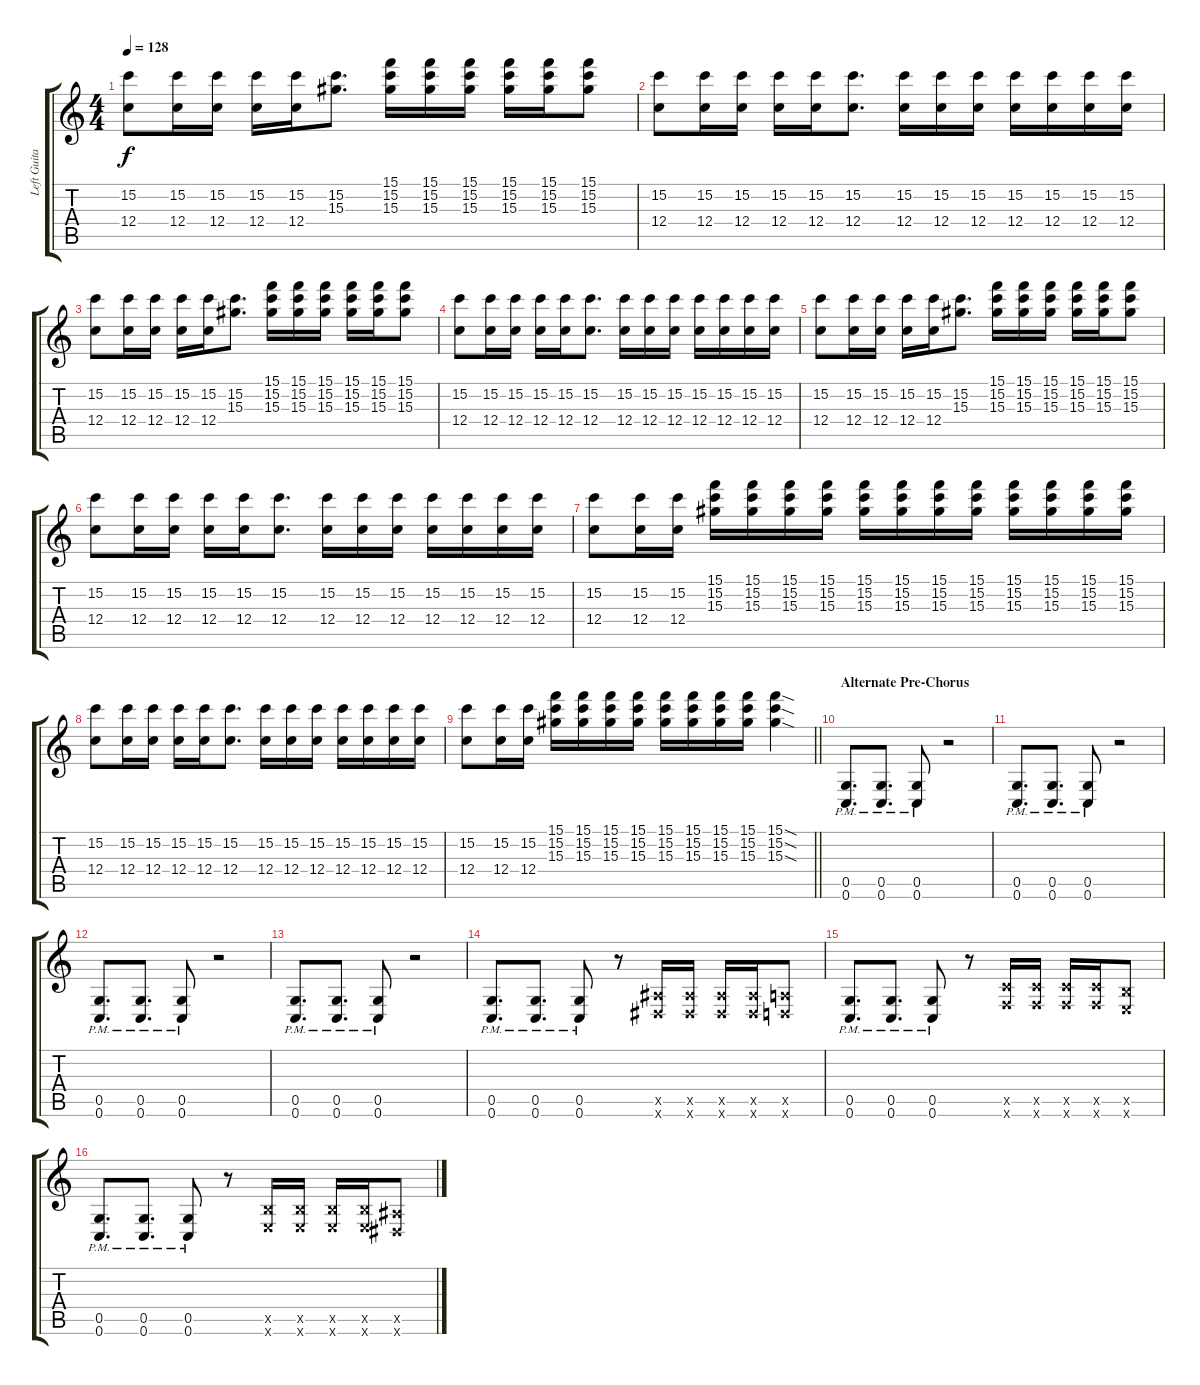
\track ("Left Guitar" "Left Guita") {instrument distortionguitar}
\staff {score tabs}
\tuning (D4 A3 F3 C3 G2 C2) {hide}
\ts (4 4)
\tempo 128
\clef g2
\ks c
(15.2 12.4).8{dy f} (15.2 12.4).16 (15.2 12.4).16 (15.2 12.4).16 (15.2 12.4).16 (15.2 15.3).8{d} (15.1 15.2 15.3).16 (15.1 15.2 15.3).16 (15.1 15.2 15.3).16 (15.1 15.2 15.3).16 (15.1 15.2 15.3).16 (15.1 15.2 15.3).8 |
(15.2 12.4).8 (15.2 12.4).16 (15.2 12.4).16 (15.2 12.4).16 (15.2 12.4).16 (15.2 12.4).8{d} (15.2 12.4).16 (15.2 12.4).16 (15.2 12.4).16 (15.2 12.4).16 (15.2 12.4).16 (15.2 12.4).16 (15.2 12.4).16 |
(15.2 12.4).8 (15.2 12.4).16 (15.2 12.4).16 (15.2 12.4).16 (15.2 12.4).16 (15.2 15.3).8{d} (15.1 15.2 15.3).16 (15.1 15.2 15.3).16 (15.1 15.2 15.3).16 (15.1 15.2 15.3).16 (15.1 15.2 15.3).16 (15.1 15.2 15.3).8 |
(15.2 12.4).8 (15.2 12.4).16 (15.2 12.4).16 (15.2 12.4).16 (15.2 12.4).16 (15.2 12.4).8{d} (15.2 12.4).16 (15.2 12.4).16 (15.2 12.4).16 (15.2 12.4).16 (15.2 12.4).16 (15.2 12.4).16 (15.2 12.4).16 |
(15.2 12.4).8 (15.2 12.4).16 (15.2 12.4).16 (15.2 12.4).16 (15.2 12.4).16 (15.2 15.3).8{d} (15.1 15.2 15.3).16 (15.1 15.2 15.3).16 (15.1 15.2 15.3).16 (15.1 15.2 15.3).16 (15.1 15.2 15.3).16 (15.1 15.2 15.3).8 |
(15.2 12.4).8 (15.2 12.4).16 (15.2 12.4).16 (15.2 12.4).16 (15.2 12.4).16 (15.2 12.4).8{d} (15.2 12.4).16 (15.2 12.4).16 (15.2 12.4).16 (15.2 12.4).16 (15.2 12.4).16 (15.2 12.4).16 (15.2 12.4).16 |
(15.2 12.4).8 (15.2 12.4).16 (15.2 12.4).16 (15.1 15.2 15.3).16 (15.1 15.2 15.3).16 (15.1 15.2 15.3).16 (15.1 15.2 15.3).16 (15.1 15.2 15.3).16 (15.1 15.2 15.3).16 (15.1 15.2 15.3).16 (15.1 15.2 15.3).16 (15.1 15.2 15.3).16 (15.1 15.2 15.3).16 (15.1 15.2 15.3).16 (15.1 15.2 15.3).16 |
(15.2 12.4).8 (15.2 12.4).16 (15.2 12.4).16 (15.2 12.4).16 (15.2 12.4).16 (15.2 12.4).8{d} (15.2 12.4).16 (15.2 12.4).16 (15.2 12.4).16 (15.2 12.4).16 (15.2 12.4).16 (15.2 12.4).16 (15.2 12.4).16 |
\barLineRight lightlight
(15.2 12.4).8 (15.2 12.4).16 (15.2 12.4).16 (15.1 15.2 15.3).16 (15.1 15.2 15.3).16 (15.1 15.2 15.3).16 (15.1 15.2 15.3).16 (15.1 15.2 15.3).16 (15.1 15.2 15.3).16 (15.1 15.2 15.3).16 (15.1 15.2 15.3).16 (15.1{sod} 15.2{sod} 15.3{sod}).4 |
\section ("" "Alternate Pre-Chorus")
(0.5{pm} 0.6{pm}).8{d} (0.5{pm} 0.6{pm}).8{d} (0.5{pm} 0.6{pm}).8 r.2 |
(0.5{pm} 0.6{pm}).8{d} (0.5{pm} 0.6{pm}).8{d} (0.5{pm} 0.6{pm}).8 r.2 |
(0.5{pm} 0.6{pm}).8{d} (0.5{pm} 0.6{pm}).8{d} (0.5{pm} 0.6{pm}).8 r.2 |
(0.5{pm} 0.6{pm}).8{d} (0.5{pm} 0.6{pm}).8{d} (0.5{pm} 0.6{pm}).8 r.2 |
(0.5{pm} 0.6{pm}).8{d} (0.5{pm} 0.6{pm}).8{d} (0.5{pm} 0.6{pm}).8 r.8 (3.5{x} 3.6{x}).16 (3.5{x} 3.6{x}).16 (3.5{x} 3.6{x}).16 (3.5{x} 3.6{x}).16 (2.5{x} 2.6{x}).8 |
(0.5{pm} 0.6{pm}).8{d} (0.5{pm} 0.6{pm}).8{d} (0.5{pm} 0.6{pm}).8 r.8 (5.5{x} 5.6{x}).16 (5.5{x} 5.6{x}).16 (5.5{x} 5.6{x}).16 (5.5{x} 5.6{x}).16 (4.5{x} 4.6{x}).8 |
(0.5{pm} 0.6{pm}).8{d} (0.5{pm} 0.6{pm}).8{d} (0.5{pm} 0.6{pm}).8 r.8 (4.5{x} 4.6{x}).16 (4.5{x} 4.6{x}).16 (4.5{x} 4.6{x}).16 (4.5{x} 4.6{x}).16 (3.5{x} 3.6{x}).8
